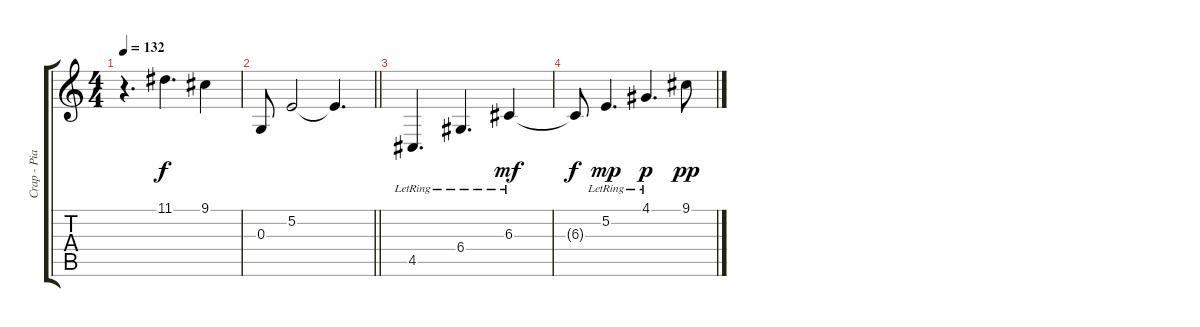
\track ("Crap - Piano" "Crap - Pia") {instrument brightacousticpiano}
\staff {score tabs}
\tuning (E4 B3 G3 D3 A2 E2) {hide}
\ts (4 4)
\tempo 132
\clef g2
\ks c
r.4{d dy f} 11.1.4{d} 9.1.4 |
\barLineRight lightlight
0.3.8 5.2.2 5.2{t}.4{d} |
4.5{lr}.4{d} 6.4{lr}.4{d} 6.3{lr}.4{dy mf} |
6.3{t}.8{dy f} 5.2{lr}.4{d dy mp} 4.1{lr}.4{d dy p} 9.1.8{dy pp}
